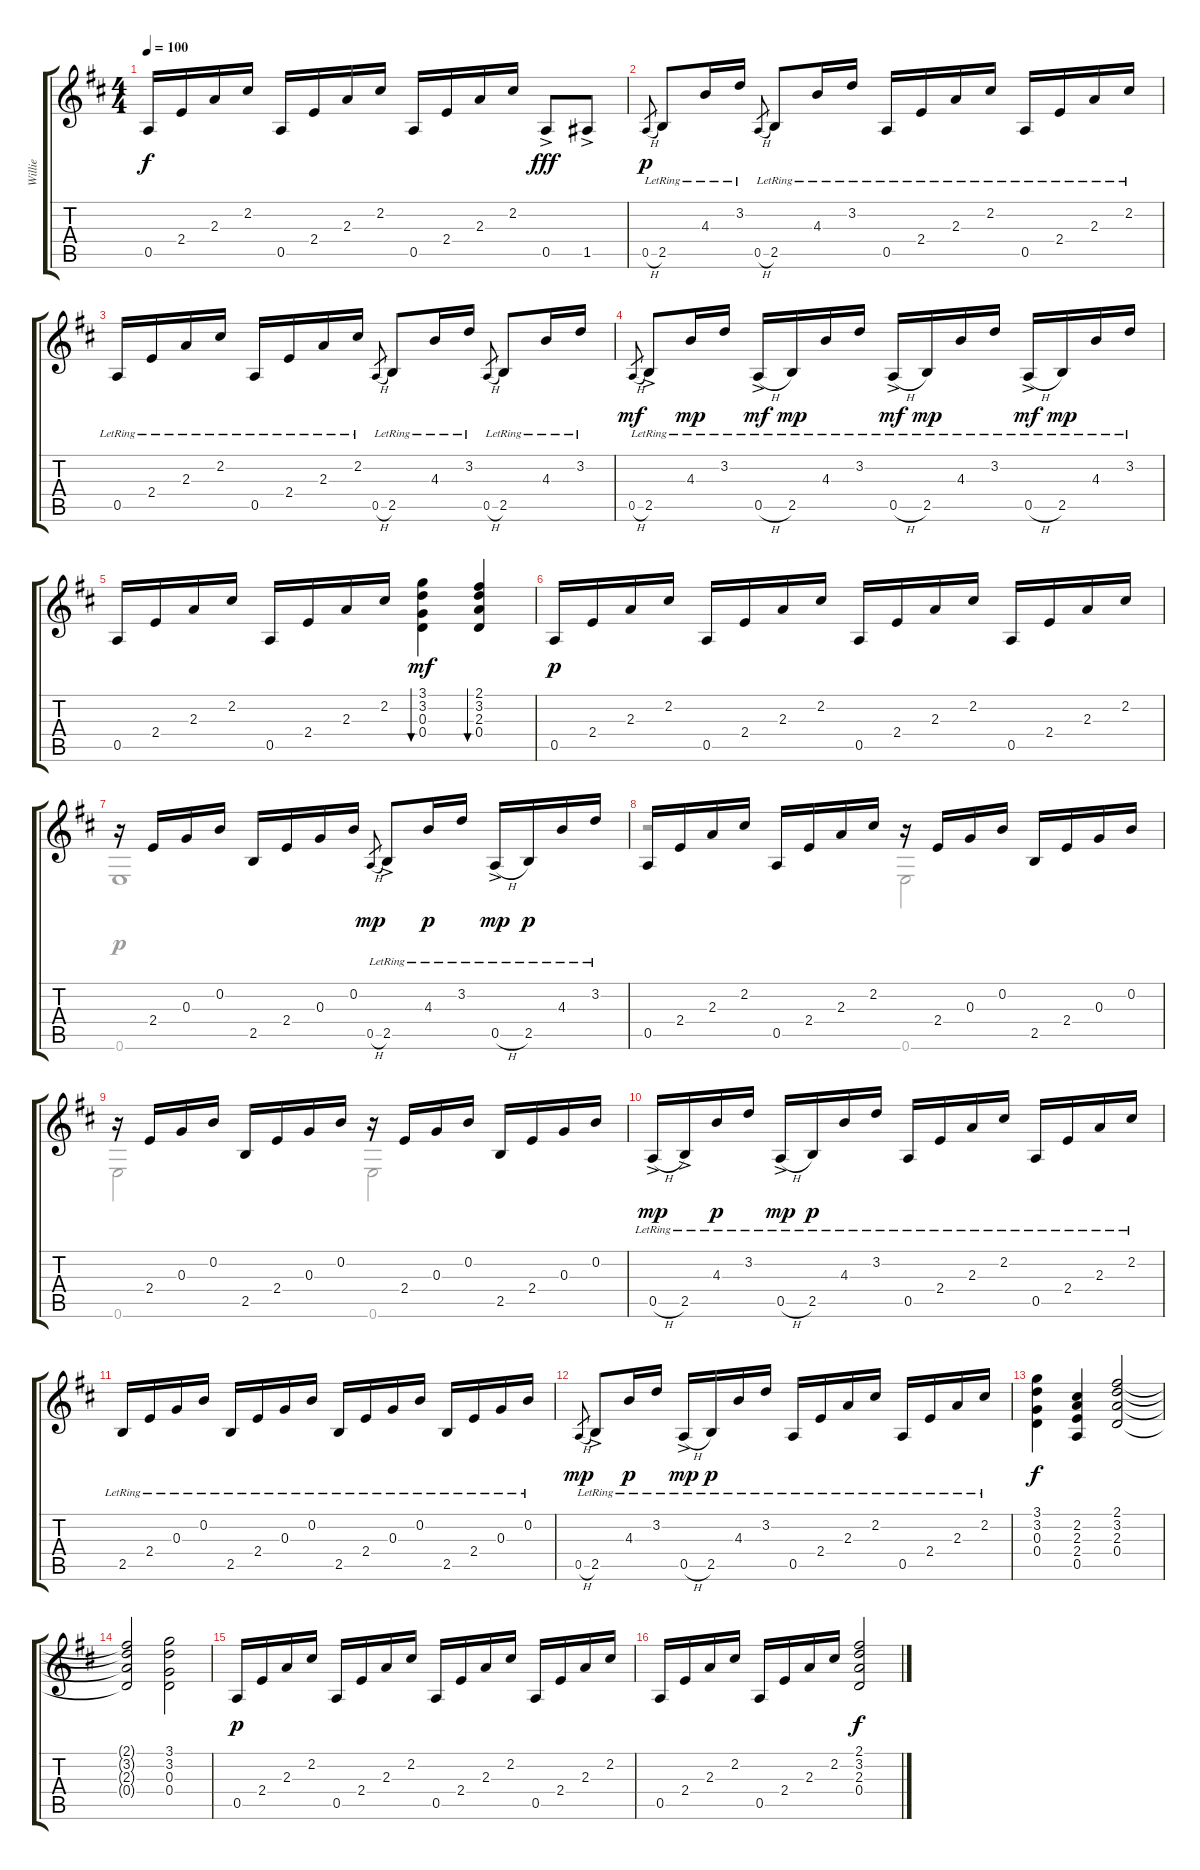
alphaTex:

\track ("Willie" "Willie") {instrument acousticguitarsteel}
\staff {score tabs}
\tuning (E4 B3 G3 D3 A2 E2) {hide}
\voice
\ts (4 4)
\tempo 100
\clef g2
\ks d
0.5.16{dy f} 2.4.16 2.3.16 2.2.16 0.5.16 2.4.16 2.3.16 2.2.16 0.5.16 2.4.16 2.3.16 2.2.16 0.5{ac}.8{dy fff} 1.5{ac}.8 |
0.5{h}.8{gr dy p} 2.5{lr}.8 4.3{lr}.16 3.2{lr}.16 0.5{h}.8{gr} 2.5{lr}.8 4.3{lr}.16 3.2{lr}.16 0.5{lr}.16 2.4{lr}.16 2.3{lr}.16 2.2{lr}.16 0.5{lr}.16 2.4{lr}.16 2.3{lr}.16 2.2{lr}.16 |
0.5{lr}.16 2.4{lr}.16 2.3{lr}.16 2.2{lr}.16 0.5{lr}.16 2.4{lr}.16 2.3{lr}.16 2.2{lr}.16 0.5{h}.8{gr} 2.5{lr}.8 4.3{lr}.16 3.2{lr}.16 0.5{h}.8{gr} 2.5{lr}.8 4.3{lr}.16 3.2{lr}.16 |
0.5{h}.8{gr dy mf} 2.5{ac lr}.8 4.3{lr}.16{dy mp} 3.2{lr}.16 0.5{h ac lr}.16{dy mf} 2.5{lr}.16{dy mp} 4.3{lr}.16 3.2{lr}.16 0.5{h ac lr}.16{dy mf} 2.5{lr}.16{dy mp} 4.3{lr}.16 3.2{lr}.16 0.5{h ac lr}.16{dy mf} 2.5{lr}.16{dy mp} 4.3{lr}.16 3.2{lr}.16 |
0.5.16 2.4.16 2.3.16 2.2.16 0.5.16 2.4.16 2.3.16 2.2.16 (3.1 3.2 0.3 0.4).4{bu 30 dy mf} (2.1 3.2 2.3 0.4).4{bu 30} |
0.5.16{dy p} 2.4.16 2.3.16 2.2.16 0.5.16 2.4.16 2.3.16 2.2.16 0.5.16 2.4.16 2.3.16 2.2.16 0.5.16 2.4.16 2.3.16 2.2.16 |
r.16 2.4.16 0.3.16 0.2.16 2.5.16 2.4.16 0.3.16 0.2.16 0.5{h}.8{gr dy mp} 2.5{ac lr}.8 4.3{lr}.16{dy p} 3.2{lr}.16 0.5{h ac lr}.16{dy mp} 2.5{lr}.16{dy p} 4.3{lr}.16 3.2{lr}.16 |
0.5.16 2.4.16 2.3.16 2.2.16 0.5.16 2.4.16 2.3.16 2.2.16 r.16 2.4.16 0.3.16 0.2.16 2.5.16 2.4.16 0.3.16 0.2.16 |
r.16 2.4.16 0.3.16 0.2.16 2.5.16 2.4.16 0.3.16 0.2.16 r.16 2.4.16 0.3.16 0.2.16 2.5.16 2.4.16 0.3.16 0.2.16 |
0.5{h ac lr}.16{dy mp} 2.5{ac lr}.16 4.3{lr}.16{dy p} 3.2{lr}.16 0.5{h ac lr}.16{dy mp} 2.5{lr}.16{dy p} 4.3{lr}.16 3.2{lr}.16 0.5{lr}.16 2.4{lr}.16 2.3{lr}.16 2.2{lr}.16 0.5{lr}.16 2.4{lr}.16 2.3{lr}.16 2.2{lr}.16 |
2.5{lr}.16 2.4{lr}.16 0.3{lr}.16 0.2{lr}.16 2.5{lr}.16 2.4{lr}.16 0.3{lr}.16 0.2{lr}.16 2.5{lr}.16 2.4{lr}.16 0.3{lr}.16 0.2{lr}.16 2.5{lr}.16 2.4{lr}.16 0.3{lr}.16 0.2{lr}.16 |
0.5{h}.8{gr dy mp} 2.5{ac lr}.8 4.3{lr}.16{dy p} 3.2{lr}.16 0.5{h ac lr}.16{dy mp} 2.5{lr}.16{dy p} 4.3{lr}.16 3.2{lr}.16 0.5{lr}.16 2.4{lr}.16 2.3{lr}.16 2.2{lr}.16 0.5{lr}.16 2.4{lr}.16 2.3{lr}.16 2.2{lr}.16 |
(3.1 3.2 0.3 0.4).4{dy f} (2.2 2.3 2.4 0.5).4 (2.1 3.2 2.3 0.4).2 |
(2.1{t} 3.2{t} 2.3{t} 0.4{t}).2 (3.1 3.2 0.3 0.4).2 |
0.5.16{dy p} 2.4.16 2.3.16 2.2.16 0.5.16 2.4.16 2.3.16 2.2.16 0.5.16 2.4.16 2.3.16 2.2.16 0.5.16 2.4.16 2.3.16 2.2.16 |
0.5.16 2.4.16 2.3.16 2.2.16 0.5.16 2.4.16 2.3.16 2.2.16 (2.1 3.2 2.3 0.4).2{dy f}
\voice
\clef g2
\ottava regular
\simile none
\ks d
|
|
|
|
|
|
0.6.1{dy p} |
r.2 0.6.2 |
0.6.2 0.6.2 |
|
|
|
|
|
|
